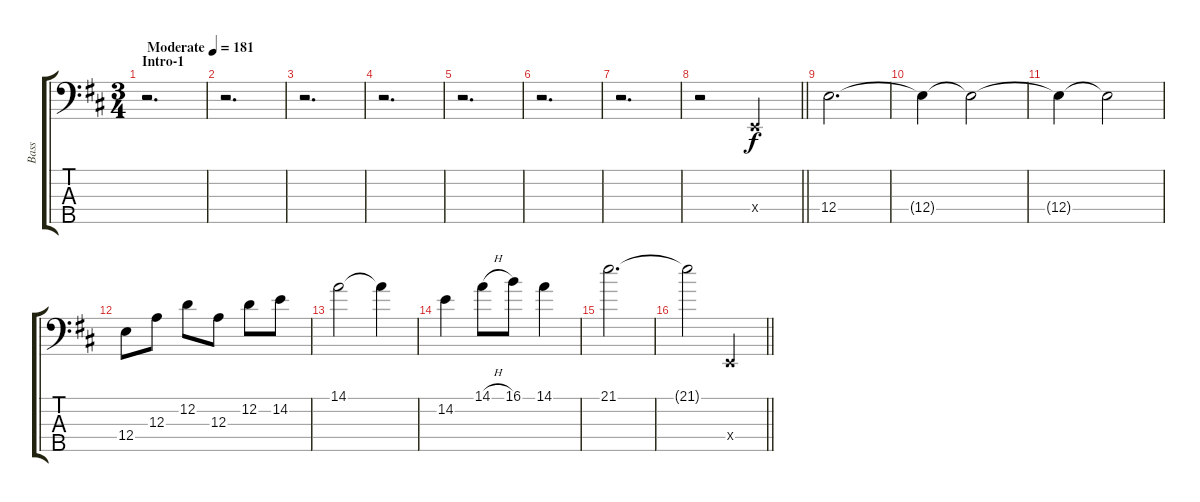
\track ("Bass" "Bass") {instrument electricbassfinger}
\staff {score tabs}
\tuning (G2 D2 A1 E1 B0) {hide}
\ts (3 4)
\section ("" "Intro-1")
\tempo (181 "Moderate")
\clef f4
\ks d
r.2{d dy f instrument electricbassfinger} |
r.2{d} |
r.2{d} |
r.2{d} |
r.2{d} |
r.2{d} |
r.2{d} |
\barLineRight lightlight
r.2 0.4{x}.4 |
12.4.2{d} |
12.4{t}.4 12.4{t}.2 |
12.4{t}.4 12.4{t}.2 |
12.4.8 12.3.8 12.2.8 12.3.8 12.2.8 14.2.8 |
14.1.2 14.1{t}.4 |
14.2.4 14.1{h}.8 16.1.8 14.1.4 |
21.1.2{d} |
\barLineRight lightlight
21.1{t}.2 0.4{x}.4
